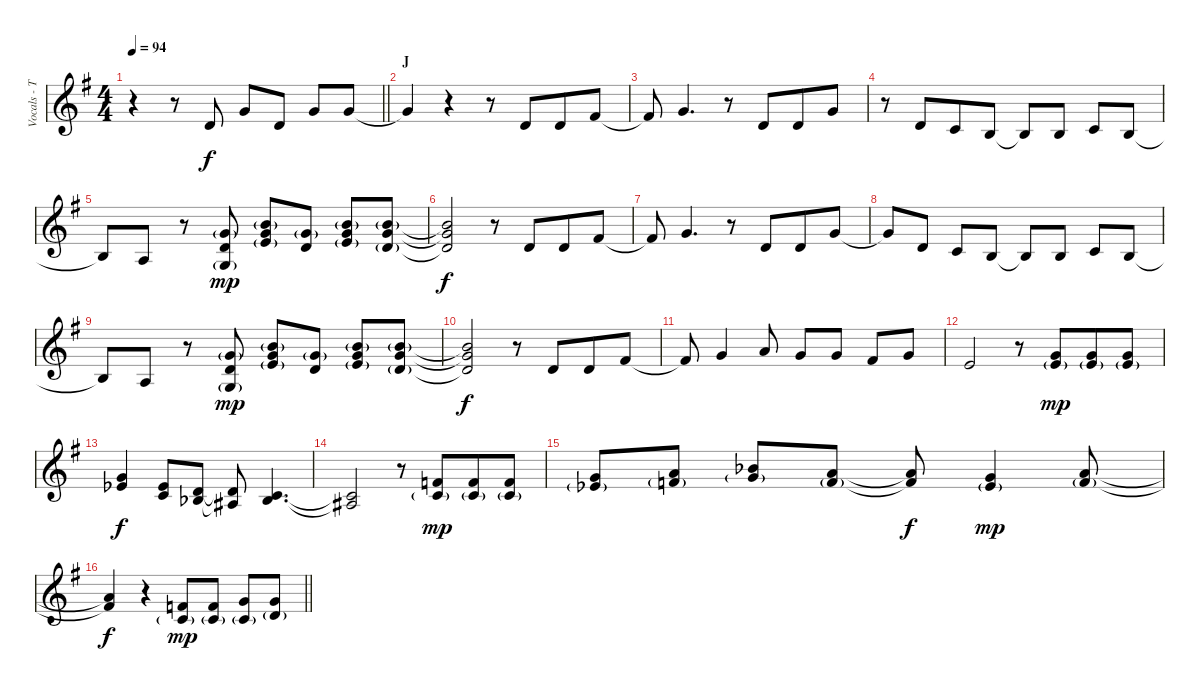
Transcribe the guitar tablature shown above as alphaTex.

\track ("Vocals - Takanori" "Vocals - T") {instrument lead6voice}
\staff {score}
\tuning (E4 B3 G3 D3 A2 E2) {hide}
\ts (4 4)
\tempo 94
\clef g2
\barLineRight lightlight
\ks g
r.4{dy f} r.8 3.2.8 3.1.8 3.2.8 3.1.8 3.1.8 |
\section ("" "J")
3.1{t}.4 r.4 r.8 3.2.8{beam merge} 3.2.8{beam merge} 2.1.8 |
2.1{t}.8 3.1.4{d} r.8 3.2.8{beam merge} 3.2.8{beam merge} 3.1.8 |
r.8 3.2.8{beam merge} 1.2.8 0.2.8 0.2{t}.8 0.2.8 1.2.8 0.2.8 |
0.2{t}.8 2.3.8 r.8 (3.1{g} 3.2 0.3{g}).8{dy mp} (7.1{g} 8.2 9.3{g}).8 (3.1{g} 3.2).8 (7.1{g} 8.2 9.3{g}).8 (7.1{g} 8.2 7.3{g}).8 |
(7.1{t} 8.2{t} 7.3{t}).2{dy f} r.8 3.2.8{beam merge} 3.2.8{beam merge} 2.1.8 |
2.1{t}.8 3.1.4{d} r.8 3.2.8{beam merge} 3.2.8{beam merge} 3.1.8 |
3.1{t}.8 3.2.8 1.2.8 0.2.8 0.2{t}.8 0.2.8 1.2.8 0.2.8 |
0.2{t}.8 2.3.8 r.8 (3.1{g} 3.2 0.3{g}).8{dy mp} (7.1{g} 8.2 9.3{g}).8 (3.1{g} 3.2).8 (7.1{g} 8.2 9.3{g}).8 (7.1{g} 8.2 7.3{g}).8 |
(7.1{t} 8.2{t} 7.3{t}).2{dy f} r.8 3.2.8{beam merge} 3.2.8{beam merge} 2.1.8 |
2.1{t}.8 3.1.4 5.1.8 3.1.8 3.1.8 2.1.8 3.1.8 |
0.1.2 r.8 (3.1 5.2{g}).8{dy mp beam merge} (3.1 5.2{g}).8 (3.1 5.2{g}).8 |
(3.1 4.2{acc b}).4{dy f} (4.2{acc b} 5.3).8 (3.2 3.3{acc b}).8 (3.2{t} 3.3{t}).8 (1.2 3.3{acc b}).4{d} |
(1.2{t} 3.3{t}).2 r.8 (1.1 1.2{g}).8{dy mp beam merge} (1.1 1.2{g}).8 (1.1 1.2{g}).8 |
(3.1 4.2{g acc b}).8 (5.1 6.2{g}).8 (6.1{acc b} 8.2{g}).8 (5.1 6.2{g}).8 (5.1{t} 6.2{t}).8{dy f} (3.1 4.2{g acc b}).4{dy mp} (5.1 6.2{g}).8 |
\barLineRight lightlight
(5.1{t} 6.2{t}).4{dy f} r.4 (1.1 1.2{g}).8{dy mp} (1.1 1.2{g}).8 (3.1 1.2{g}).8 (3.1 3.2{g}).8
